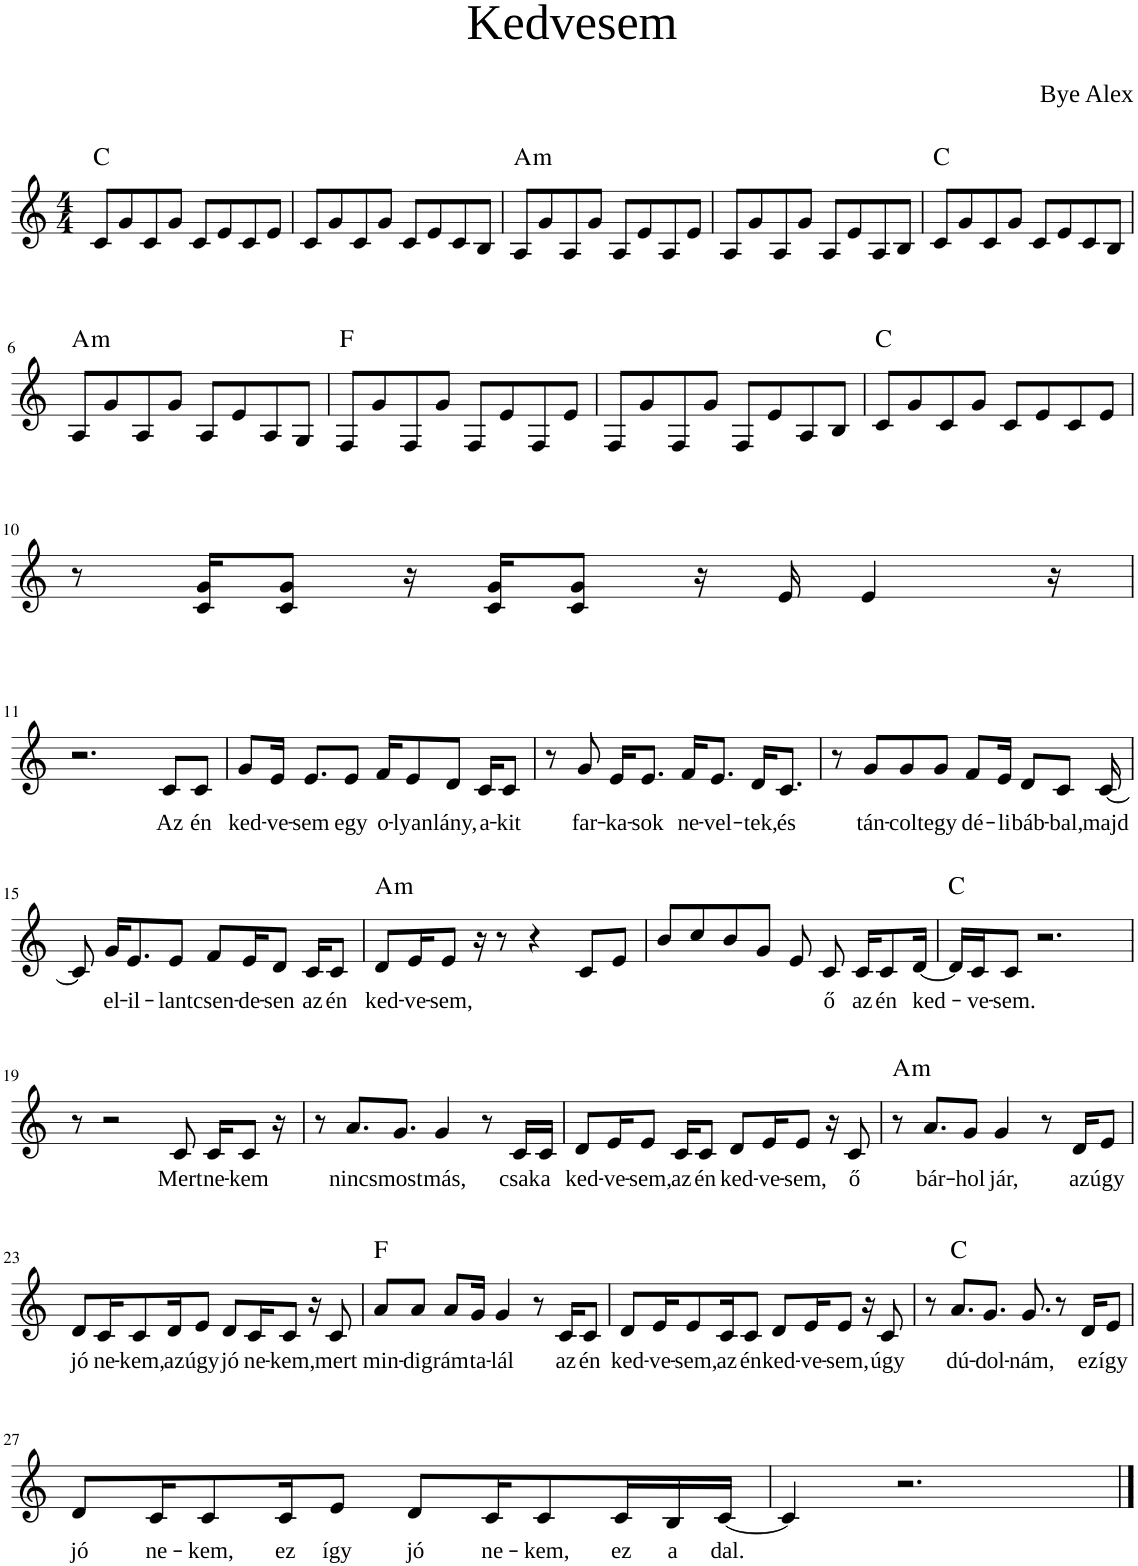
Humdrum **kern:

**kern	**text	**harte
*part1	*part1	*part1
*staff1	*staff1	*
*I"Piano	*	*
*I'Pno	*	*
*clefG2	*	*
*k[]	*	*
*M4/4	*	*
=1	=1	=1
!	!	!LO:H:kt=N.C.
8c/L	.	N
8g/	.	.
8c/	.	.
8g/J	.	.
8c/L	.	.
8e/	.	.
8c/	.	.
8e/J	.	.
=2	=2	=2
8c/L	.	.
8g/	.	.
8c/	.	.
8g/J	.	.
8c/L	.	.
8e/	.	.
8c/	.	.
8B/J	.	.
=3	=3	=3
!	!	!LO:H:kt=m
8A/L	.	A:min
8g/	.	.
8A/	.	.
8g/J	.	.
8A/L	.	.
8e/	.	.
8A/	.	.
8e/J	.	.
=4	=4	=4
8A/L	.	.
8g/	.	.
8A/	.	.
8g/J	.	.
8A/L	.	.
8e/	.	.
8A/	.	.
8B/J	.	.
=5	=5	=5
!	!	!LO:H:kt=N.C.
8c/L	.	N
8g/	.	.
8c/	.	.
8g/J	.	.
8c/L	.	.
8e/	.	.
8c/	.	.
8B/J	.	.
!!LO:LB:g=z
=6	=6	=6
!	!	!LO:H:kt=m
8A/L	.	A:min
8g/	.	.
8A/	.	.
8g/J	.	.
8A/L	.	.
8e/	.	.
8A/	.	.
8G/J	.	.
=7	=7	=7
!	!	!LO:H:kt=N.C.
8F/L	.	N
8g/	.	.
8F/	.	.
8g/J	.	.
8F/L	.	.
8e/	.	.
8F/	.	.
8e/J	.	.
=8	=8	=8
8F/L	.	.
8g/	.	.
8F/	.	.
8g/J	.	.
8F/L	.	.
8e/	.	.
8A/	.	.
8B/J	.	.
=9	=9	=9
!	!	!LO:H:kt=N.C.
8c/L	.	N
8g/	.	.
8c/	.	.
8g/J	.	.
8c/L	.	.
8e/	.	.
8c/	.	.
8e/J	.	.
!!LO:LB:g=z
=10	=10	=10
8r	.	.
16c/ 16g/KL	.	.
8c/ 8g/J	.	.
16r	.	.
16c/ 16g/KL	.	.
8c/ 8g/J	.	.
16r	.	.
16e/	.	.
4e/	.	.
16r	.	.
!!LO:LB:g=z
=11	=11	=11
2.r	.	.
!	!LO:LY:b	!
8c/L	Az	.
!	!LO:LY:b	!
8c/J	én	.
=12	=12	=12
!	!LO:LY:b	!
8g/L	ked-	.
!	!LO:LY:b	!
16e/Jk	-ve-	.
!	!LO:LY:b	!
8.e/L	-sem	.
!	!LO:LY:b	!
8e/J	egy	.
!	!LO:LY:b	!
16f/KL	o-	.
!	!LO:LY:b	!
8e/	-lyan	.
!	!LO:LY:b	!
8d/J	lány,	.
!	!LO:LY:b	!
16c/KL	a-	.
!	!LO:LY:b	!
8c/J	-kit	.
=13	=13	=13
8r	.	.
!	!LO:LY:b	!
8g/	far-	.
!	!LO:LY:b	!
16e/KL	-ka-	.
!	!LO:LY:b	!
8.e/J	-sok	.
!	!LO:LY:b	!
16f/KL	ne-	.
!	!LO:LY:b	!
8.e/J	-vel-	.
!	!LO:LY:b	!
16d/KL	-tek,	.
!	!LO:LY:b	!
8.c/J	és	.
=14	=14	=14
8r	.	.
!	!LO:LY:b	!
8g/L	tán-	.
!	!LO:LY:b	!
8g/	-colt	.
!	!LO:LY:b	!
8g/J	egy	.
!	!LO:LY:b	!
8f/L	dé-	.
!	!LO:LY:b	!
16e/Jk	-li	.
!	!LO:LY:b	!
8d/L	báb-	.
!	!LO:LY:b	!
8c/J	-bal,	.
!	!LO:LY:b	!
[16c/	majd	.
!!LO:LB:g=z
=15	=15	=15
8c/]	.	.
!	!LO:LY:b	!
16g/KL	el-	.
!	!LO:LY:b	!
8.e/	-il-	.
!	!LO:LY:b	!
8e/J	-lant	.
!	!LO:LY:b	!
8f/L	csen-	.
!	!LO:LY:b	!
16e/K	-de-	.
!	!LO:LY:b	!
8d/J	-sen	.
!	!LO:LY:b	!
16c/KL	az	.
!	!LO:LY:b	!
8c/J	én	.
=16	=16	=16
!	!LO:LY:b	!LO:H:kt=m
8d/L	ked-	A:min
!	!LO:LY:b	!
16e/K	-ve-	.
!	!LO:LY:b	!
8e/J	-sem,	.
16r	.	.
8r	.	.
4r	.	.
8c/L	.	.
8e/J	.	.
=17	=17	=17
8b/L	.	.
8cc/	.	.
8b/	.	.
8g/J	.	.
8e/	.	.
!	!LO:LY:b	!
8c/	ő	.
!	!LO:LY:b	!
16c/KL	az	.
!	!LO:LY:b	!
8c/	én	.
!	!LO:LY:b	!
[16d/Jk	ked-	.
=18	=18	=18
!	!	!LO:H:kt=N.C.
16d/LL]	.	N
!	!LO:LY:b	!
16c/J	-ve-	.
!	!LO:LY:b	!
8c/J	-sem.	.
2.r	.	.
!!LO:LB:g=z
=19	=19	=19
8r	.	.
2r	.	.
!	!LO:LY:b	!
8c/	Mert	.
!	!LO:LY:b	!
16c/KL	ne-	.
!	!LO:LY:b	!
8c/J	-kem	.
16r	.	.
=20	=20	=20
8r	.	.
!	!LO:LY:b	!
8.a/L	nincs	.
!	!LO:LY:b	!
8.g/J	most	.
!	!LO:LY:b	!
4g/	más,	.
8r	.	.
!	!LO:LY:b	!
16c/LL	csak	.
!	!LO:LY:b	!
16c/JJ	a	.
=21	=21	=21
!	!LO:LY:b	!
8d/L	ked-	.
!	!LO:LY:b	!
16e/K	-ve-	.
!	!LO:LY:b	!
8e/J	-sem,	.
!	!LO:LY:b	!
16c/KL	az	.
!	!LO:LY:b	!
8c/J	én	.
!	!LO:LY:b	!
8d/L	ked-	.
!	!LO:LY:b	!
16e/K	-ve-	.
!	!LO:LY:b	!
8e/J	-sem,	.
16r	.	.
!	!LO:LY:b	!
8c/	ő	.
=22	=22	=22
!	!	!LO:H:kt=m
8r	.	A:min
!	!LO:LY:b	!
8.a/L	bár-	.
!	!LO:LY:b	!
8g/J	-hol	.
!	!LO:LY:b	!
4g/	jár,	.
8r	.	.
!	!LO:LY:b	!
16d/KL	az	.
!	!LO:LY:b	!
8e/J	úgy	.
!!LO:LB:g=z
=23	=23	=23
!	!LO:LY:b	!
8d/L	jó	.
!	!LO:LY:b	!
16c/K	ne-	.
!	!LO:LY:b	!
8c/	-kem,	.
!	!LO:LY:b	!
16d/K	az	.
!	!LO:LY:b	!
8e/J	úgy	.
!	!LO:LY:b	!
8d/L	jó	.
!	!LO:LY:b	!
16c/K	ne-	.
!	!LO:LY:b	!
8c/J	-kem,	.
16r	.	.
!	!LO:LY:b	!
8c/	mert	.
=24	=24	=24
!	!LO:LY:b	!LO:H:kt=N.C.
8a/L	min-	N
!	!LO:LY:b	!
8a/J	-dig	.
!	!LO:LY:b	!
8a/L	rám	.
!	!LO:LY:b	!
16g/Jk	ta-	.
!	!LO:LY:b	!
4g/	-lál	.
8r	.	.
!	!LO:LY:b	!
16c/KL	az	.
!	!LO:LY:b	!
8c/J	én	.
=25	=25	=25
!	!LO:LY:b	!
8d/L	ked-	.
!	!LO:LY:b	!
16e/K	-ve-	.
!	!LO:LY:b	!
8e/	-sem,	.
!	!LO:LY:b	!
16c/K	az	.
!	!LO:LY:b	!
8c/J	én	.
!	!LO:LY:b	!
8d/L	ked-	.
!	!LO:LY:b	!
16e/K	-ve-	.
!	!LO:LY:b	!
8e/J	-sem,	.
16r	.	.
!	!LO:LY:b	!
8c/	úgy	.
=26	=26	=26
8r	.	.
!	!LO:LY:b	!LO:H:kt=N.C.
8.a/L	dú-	N
!	!LO:LY:b	!
8.g/J	-dol-	.
!	!LO:LY:b	!
8.g/	-nám,	.
8r	.	.
!	!LO:LY:b	!
16d/KL	ez	.
!	!LO:LY:b	!
8e/J	így	.
!!LO:LB:g=z
=27	=27	=27
!	!LO:LY:b	!
8d/L	jó	.
!	!LO:LY:b	!
16c/K	ne-	.
!	!LO:LY:b	!
8c/	-kem,	.
!	!LO:LY:b	!
16c/K	ez	.
!	!LO:LY:b	!
8e/J	így	.
!	!LO:LY:b	!
8d/L	jó	.
!	!LO:LY:b	!
16c/K	ne-	.
!	!LO:LY:b	!
8c/	-kem,	.
!	!LO:LY:b	!
16c/L	ez	.
!	!LO:LY:b	!
16B/	a	.
!	!LO:LY:b	!
[16c/JJ	dal.	.
=28	=28	=28
4c/]	.	.
2.r	.	.
==	==	==
*-	*-	*-
